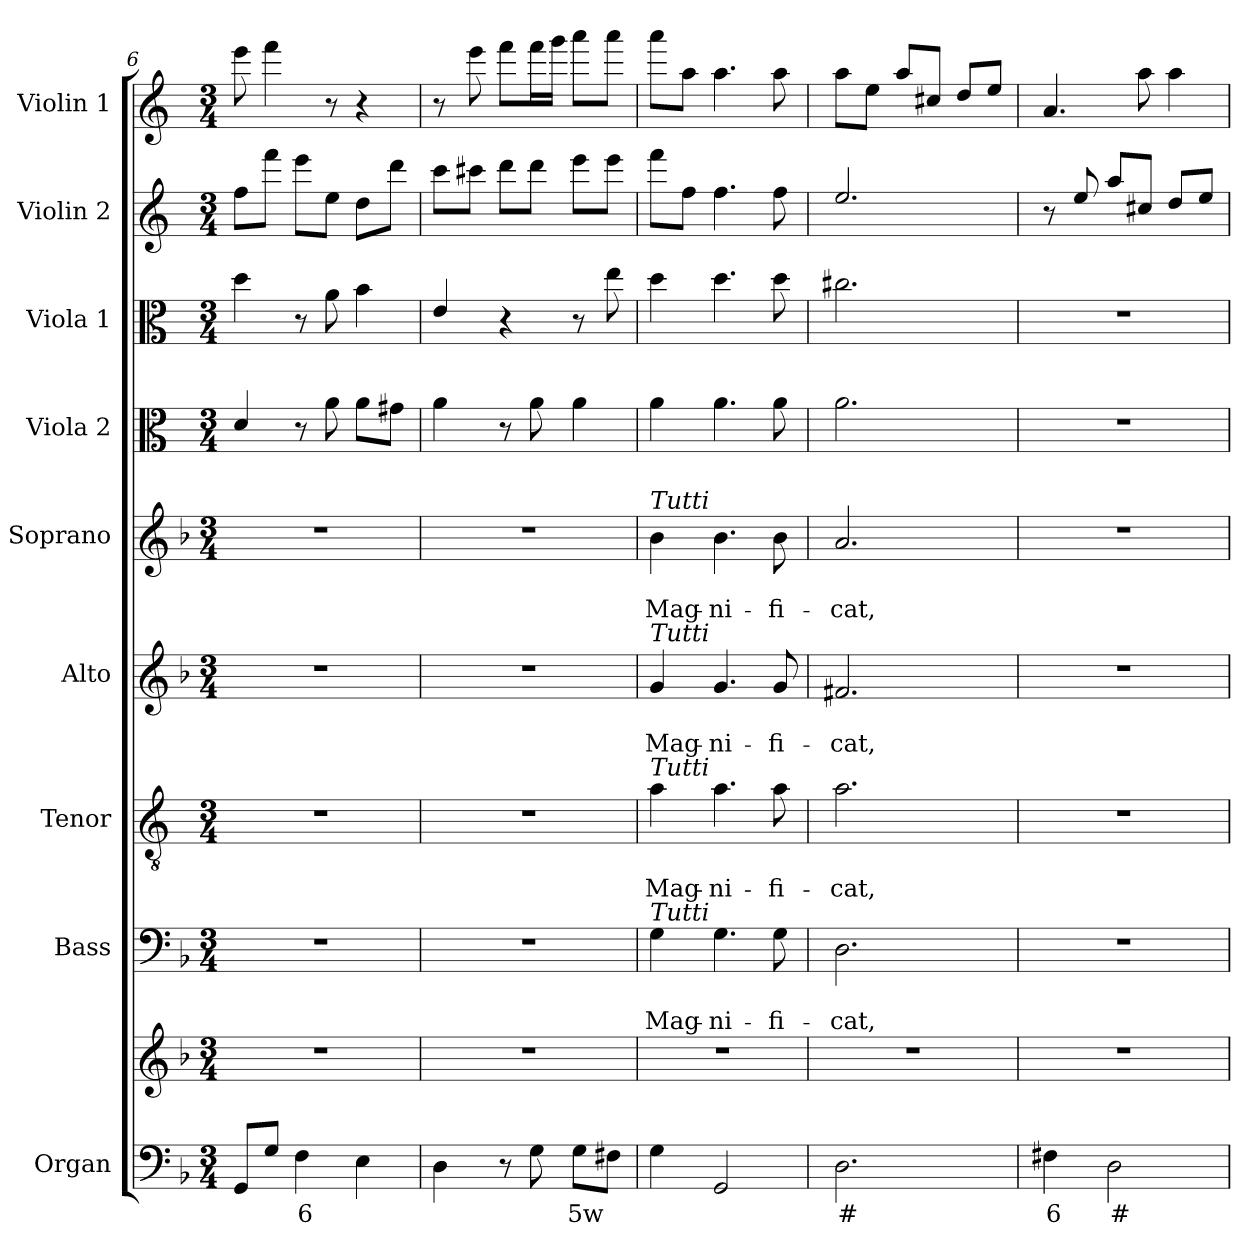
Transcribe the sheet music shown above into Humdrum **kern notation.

**kern	**text	**kern	**kern	**text	**text	**kern	**text	**text	**kern	**text	**text	**kern	**text	**text	**kern	**kern	**kern	**kern
*part9	*part9	*part9	*part8	*part8	*part8	*part7	*part7	*part7	*part6	*part6	*part6	*part5	*part5	*part5	*part4	*part3	*part2	*part1
*staff10	*staff10	*staff9	*staff8	*staff8	*staff8	*staff7	*staff7	*staff7	*staff6	*staff6	*staff6	*staff5	*staff5	*staff5	*staff4	*staff3	*staff2	*staff1
*I"Organ	*	*	*I"Bass	*	*	*I"Tenor	*	*	*I"Alto	*	*	*I"Soprano	*	*	*I"Viola 2	*I"Viola 1	*I"Violin 2	*I"Violin 1
*I'Org.	*	*	*I'B	*	*	*I'T	*	*	*I'A	*	*	*I'S	*	*	*I'Vla. 2	*I'Vla. 1	*I'Vln. 2	*I'Vln. 1
*clefF4	*	*clefG2	*clefF4	*	*	*clefGv2	*	*	*clefG2	*	*	*clefG2	*	*	*clefC3	*clefC3	*clefG2	*clefG2
*	*	*	*	*	*	*ITrd4c7	*	*	*	*	*	*	*	*	*ITrd4c7	*ITrd4c7	*ITrd4c7	*ITrd4c7
*k[b-]	*	*k[b-]	*k[b-]	*	*	*k[b-]	*	*	*k[b-]	*	*	*k[b-]	*	*	*k[b-]	*k[b-]	*k[b-]	*k[b-]
*F:	*	*F:	*F:	*	*	*F:	*	*	*F:	*	*	*F:	*	*	*F:	*F:	*F:	*F:
*M3/4	*	*M3/4	*M3/4	*	*	*M3/4	*	*	*M3/4	*	*	*M3/4	*	*	*M3/4	*M3/4	*M3/4	*M3/4
=6	=6	=6	=6	=6	=6	=6	=6	=6	=6	=6	=6	=6	=6	=6	=6	=6	=6	=6
*^	*	*	*	*	*	*	*	*	*	*	*	*	*	*	*	*	*	*
8GG/L	4ryy	.	2.r	2.r	.	.	2.r	.	.	2.r	.	.	2.r	.	.	4G/	4g\	8b-\L	8aa\
8G/J	.	.	.	.	.	.	.	.	.	.	.	.	.	.	.	.	.	8bb-\J	4bb-\
!	!	!LO:LY:b	!	!	!	!	!	!	!	!	!	!	!	!	!	!	!	!	!
4F\	4ryy	6	.	.	.	.	.	.	.	.	.	.	.	.	.	8r	8r	8aa\L	.
.	.	.	.	.	.	.	.	.	.	.	.	.	.	.	.	8d\	8d\	8a\J	8r
4E\	8ryy	.	.	.	.	.	.	.	.	.	.	.	.	.	.	8d\L	4e\	8g\L	4r
.	8ryy	.	.	.	.	.	.	.	.	.	.	.	.	.	.	8c#X\J	.	8gg\J	.
*v	*v	*	*	*	*	*	*	*	*	*	*	*	*	*	*	*	*	*	*
!!LO:PB:g=z
=7	=7	=7	=7	=7	=7	=7	=7	=7	=7	=7	=7	=7	=7	=7	=7	=7	=7	=7
4D\	.	2.r	2.r	.	.	2.r	.	.	2.r	.	.	2.r	.	.	4d\	4A/	8ff\L	8r
.	.	.	.	.	.	.	.	.	.	.	.	.	.	.	.	.	8ff#X\J	8aa\
8r	.	.	.	.	.	.	.	.	.	.	.	.	.	.	8r	4r	8gg\L	8bb-\L
8G\	.	.	.	.	.	.	.	.	.	.	.	.	.	.	8d\	.	8gg\J	16bb-\L
.	.	.	.	.	.	.	.	.	.	.	.	.	.	.	.	.	.	16ccc\JJ
!	!LO:LY:b	!	!	!	!	!	!	!	!	!	!	!	!	!	!	!	!	!
8G\L	5w	.	.	.	.	.	.	.	.	.	.	.	.	.	4d\	8r	8aa\L	8ddd\L
8F#X\J	.	.	.	.	.	.	.	.	.	.	.	.	.	.	.	8a\	8aa\J	8ddd\J
=8	=8	=8	=8	=8	=8	=8	=8	=8	=8	=8	=8	=8	=8	=8	=8	=8	=8	=8
!	!	!	!	!	!	!	!	!	!	!	!	!LO:TX:a:i:t=Tutti	!	!	!	!	!	!
!	!	!	!	!	!	!	!	!	!LO:TX:a:i:t=Tutti	!	!	!	!	!	!	!	!	!
!	!	!	!	!	!	!LO:TX:a:i:t=Tutti	!	!	!	!	!	!	!	!	!	!	!	!
!	!	!	!LO:TX:a:i:t=Tutti	!	!	!	!	!	!	!	!	!	!	!	!	!	!	!
!	!	!	!	!	!LO:LY:b	!	!	!LO:LY:b	!	!	!LO:LY:b	!	!	!LO:LY:b	!	!	!	!
4G\	.	2.r	4G\	.	Mag-	4d\	.	Mag-	4g/	.	Mag-	4b-\	.	Mag-	4d\	4g\	8bb-\L	8ddd\L
.	.	.	.	.	.	.	.	.	.	.	.	.	.	.	.	.	8b-\J	8dd\J
!	!	!	!	!	!LO:LY:b	!	!	!LO:LY:b	!	!	!LO:LY:b	!	!	!LO:LY:b	!	!	!	!
2GG/	.	.	4.G\	.	-ni-	4.d\	.	-ni-	4.g/	.	-ni-	4.b-\	.	-ni-	4.d\	4.g\	4.b-\	4.dd\
!	!	!	!	!	!LO:LY:b	!	!	!LO:LY:b	!	!	!LO:LY:b	!	!	!LO:LY:b	!	!	!	!
.	.	.	8G\	.	-fi-	8d\	.	-fi-	8g/	.	-fi-	8b-\	.	-fi-	8d\	8g\	8b-\	8dd\
=9	=9	=9	=9	=9	=9	=9	=9	=9	=9	=9	=9	=9	=9	=9	=9	=9	=9	=9
!	!LO:LY:b	!	!	!	!LO:LY:b	!	!	!LO:LY:b	!	!	!LO:LY:b	!	!	!LO:LY:b	!	!	!	!
2.D\	#	2.r	2.D\	.	-cat,	2.d\	.	-cat,	2.f#X/	.	-cat,	2.a/	.	-cat,	2.d\	2.f#X\	2.a/	8dd\L
.	.	.	.	.	.	.	.	.	.	.	.	.	.	.	.	.	.	8a\J
.	.	.	.	.	.	.	.	.	.	.	.	.	.	.	.	.	.	8dd/L
.	.	.	.	.	.	.	.	.	.	.	.	.	.	.	.	.	.	8f#X/J
.	.	.	.	.	.	.	.	.	.	.	.	.	.	.	.	.	.	8g/L
.	.	.	.	.	.	.	.	.	.	.	.	.	.	.	.	.	.	8a/J
=10	=10	=10	=10	=10	=10	=10	=10	=10	=10	=10	=10	=10	=10	=10	=10	=10	=10	=10
!	!LO:LY:b	!	!	!	!	!	!	!	!	!	!	!	!	!	!	!	!	!
4F#X\	6	2.r	2.r	.	.	2.r	.	.	2.r	.	.	2.r	.	.	2.r	2.r	8r	4.d/
.	.	.	.	.	.	.	.	.	.	.	.	.	.	.	.	.	8a/	.
!	!LO:LY:b	!	!	!	!	!	!	!	!	!	!	!	!	!	!	!	!	!
2D\	#	.	.	.	.	.	.	.	.	.	.	.	.	.	.	.	8dd/L	.
.	.	.	.	.	.	.	.	.	.	.	.	.	.	.	.	.	8f#X/J	8dd\
.	.	.	.	.	.	.	.	.	.	.	.	.	.	.	.	.	8g/L	4dd\
.	.	.	.	.	.	.	.	.	.	.	.	.	.	.	.	.	8a/J	.
=	=	=	=	=	=	=	=	=	=	=	=	=	=	=	=	=	=	=
*-	*-	*-	*-	*-	*-	*-	*-	*-	*-	*-	*-	*-	*-	*-	*-	*-	*-	*-
